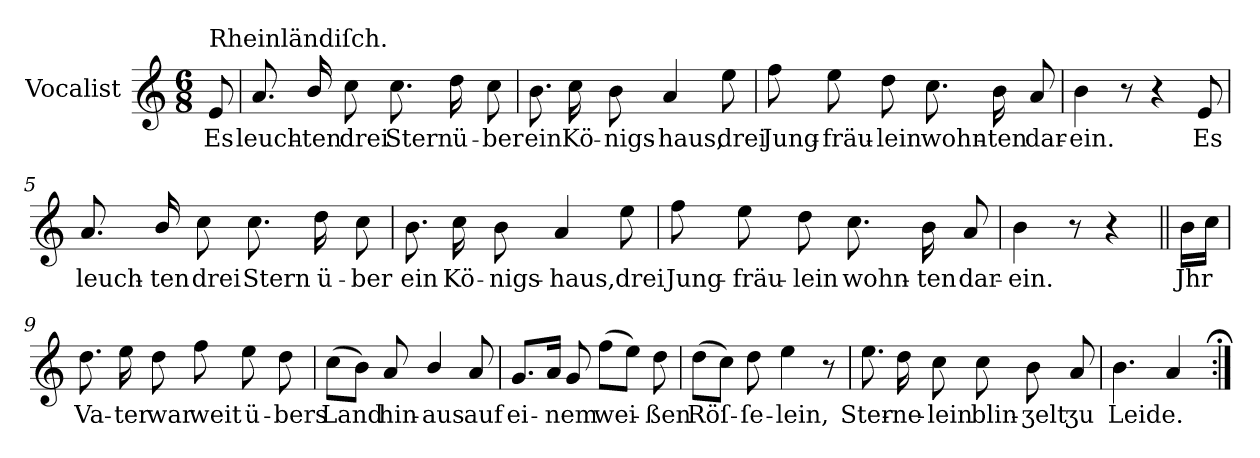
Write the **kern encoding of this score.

**kern	**text
*part1	*part1
*staff1	*staff1
*I"Vocalist	*
*k[]	*
*a:	*
*M6/8	*
=	=
!LO:TX:a:t=Rheinländiſch.	!
8e	Es
=1	=1
8.a	leuch-
16b/	-ten
8cc	drei
8.cc	Stern
16dd	ü-
8cc	-ber
=2	=2
8.b	ein
16cc	Kö-
8b	-nigs-
4a	-haus,
8ee	drei
=3	=3
8ff	Jung-
8ee	-fräu-
8dd	-lein
8.cc	wohn-
16b	-ten
8a	dar-
=4	=4
4b	-ein.
8r	.
4r	.
8e	Es
=5	=5
8.a	leuch-
16b/	-ten
8cc	drei
8.cc	Stern
16dd	ü-
8cc	-ber
=6	=6
8.b	ein
16cc	Kö-
8b	-nigs-
4a	-haus,
8ee	drei
=7	=7
8ff	Jung-
8ee	-fräu-
8dd	-lein
8.cc	wohn-
16b	-ten
8a	dar-
=8	=8
4b	-ein.
8r	.
4r	.
=||	=||
16bLL	Jhr
16ccJJ	.
=9	=9
8.dd	Va-
16ee	-ter
8dd	war
8ff	weit
8ee	ü-
8dd	-bers
=10	=10
(8ccL	Land
8bJ)	.
8a	hin-
4b/	-aus
8a	auf
=11	=11
8.gL	ei-
16aJk	.
8g	-nem
(8ffL	wei-
8eeJ)	.
8dd	-ßen
=12	=12
(8ddL	Röſ-
8ccJ)	.
8dd	-ſe-
4ee	-lein,
8r	.
=13	=13
8.ee	Ster-
16dd	-ne-
8cc	-lein
8cc	blin-
8b	-ʒelt
8a	ʒu
=14	=14
4.b	Leide.
4a	.
=:|!;	=:|!;
*-	*-
